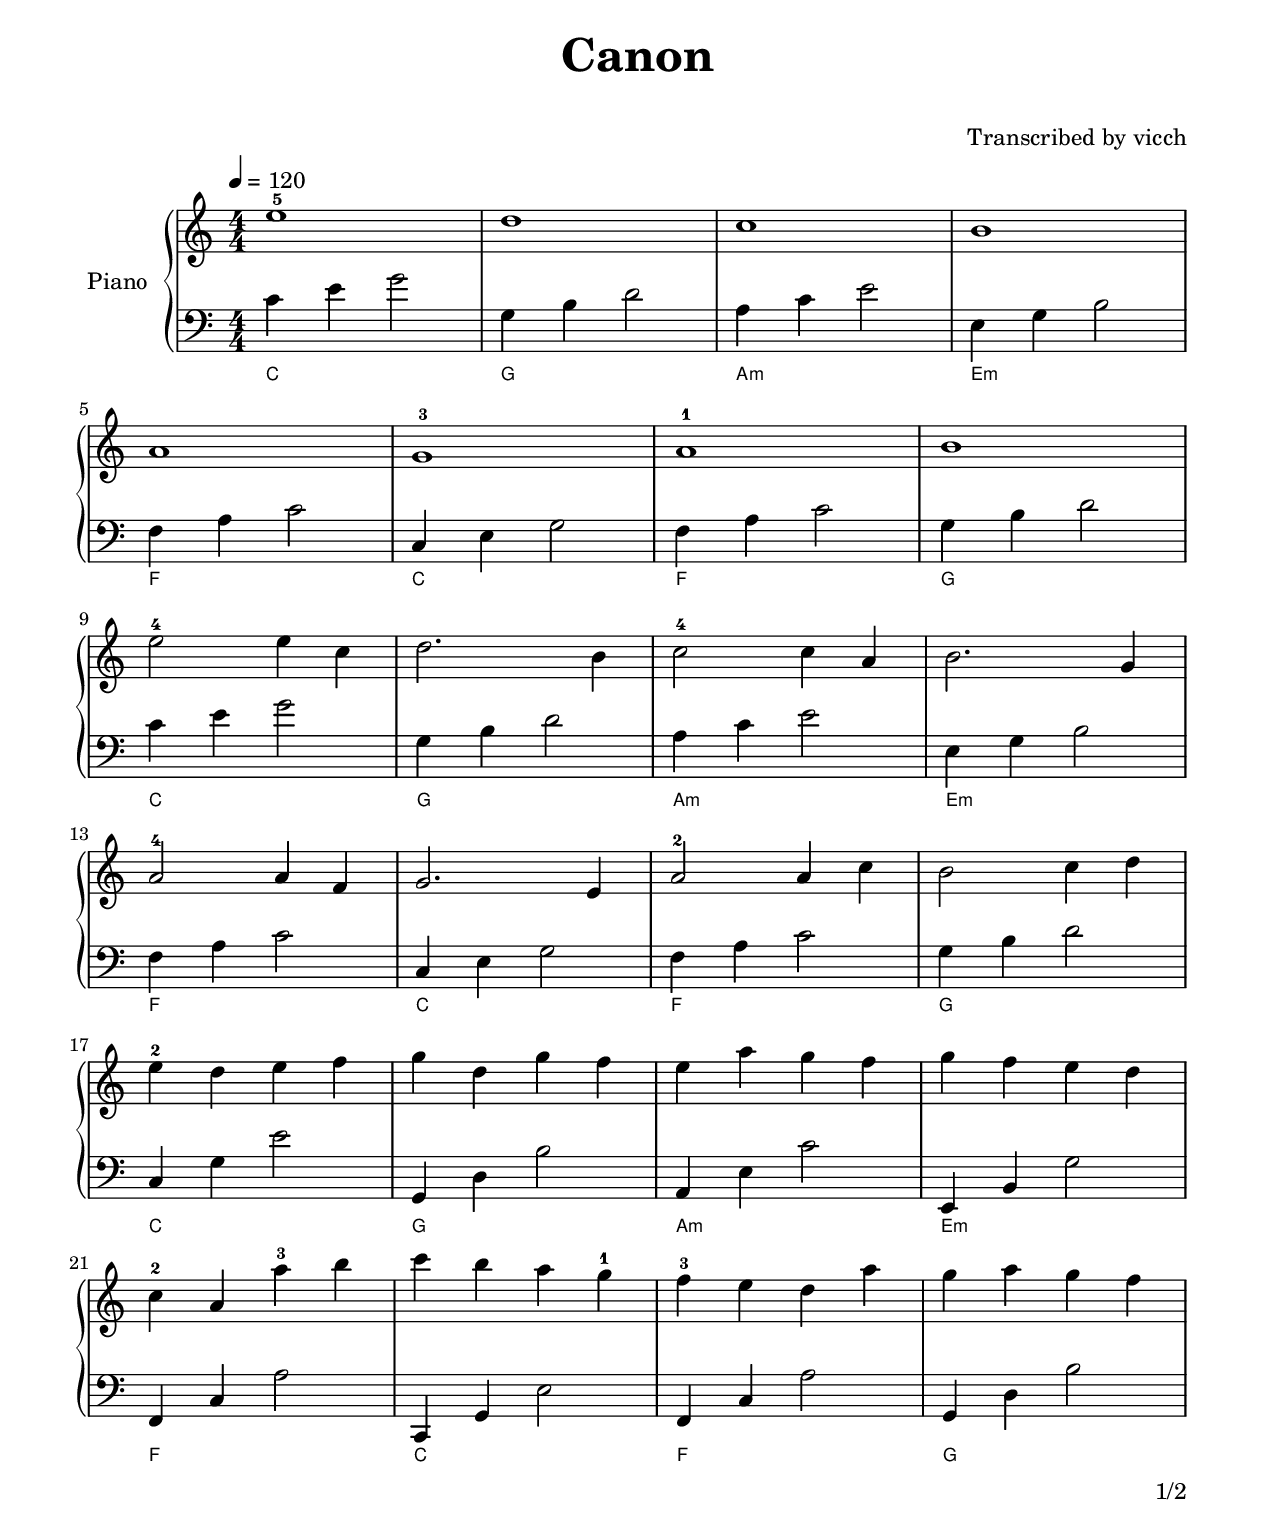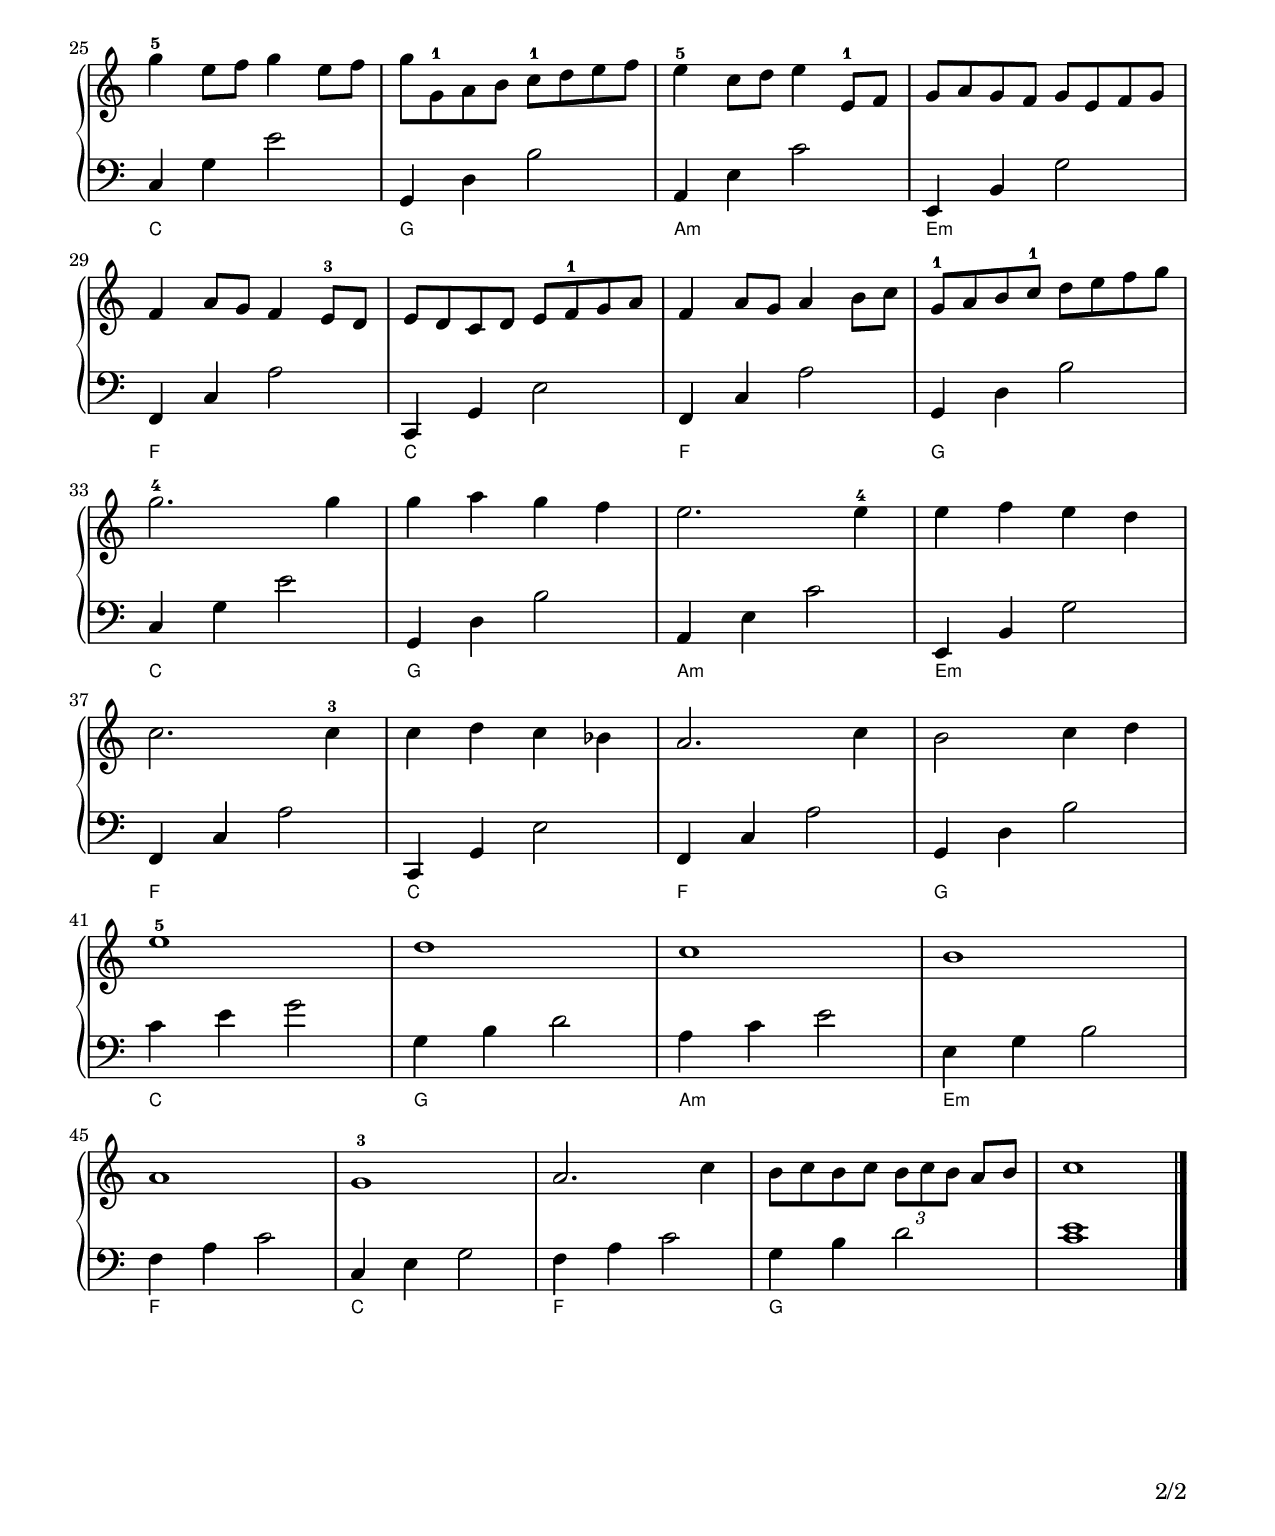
\version "2.24.3"

#(define title      "Canon")
#(define title-font "")
#(define sequence   "EveryonePiano 8499")
#(define total-page 2)

\include "../base.ly"

\markup \vspace #1.5

Ci   = { c4  e4  g2  }
Cii  = { c'4 e'4 g'2 }
Ciii = { c4  g4  e'2 }
Civ  = { c,4 g,4 e2  }
Emi  = { e4  g4  b2  }
Emii = { e,4 b,4 g2  }
Fi   = { f4  a4  c'2 }
Fii  = { f,4 c4  a2  }
Gi   = { g4  b4  d'2 }
Gii  = { g,4 d4  b2  }
Ami  = { a4  c'4 e'2 }
Amii = { a,4 e4  c'2 }

\score {
  \new PianoStaff \with {
    instrumentName = "Piano"
  } <<
    \new Staff {
      \tempo 4 = 120
      \clef treble
      \key c \major
      \time 4/4
       
      e''1^5 | d''1  | c''1  | b'1 | \break \noPageBreak
      a'1    | g'1^3 | a'1^1 | b'1 | \break \noPageBreak
      
      e''2^4 e''4 c''4 | d''2. b'4 | c''2^4 c''4 a'4  | b'2.      g'4  | \break \noPageBreak
      a'2^4  a'4  f'4  | g'2.  e'4 | a'2^2  a'4  c''4 | b'2  c''4 d''4 | \break \noPageBreak
      
      e''4^2 d''4 e''4   f''4 | g''4  d''4 g''4 f''4   | e''4   a''4 g''4 f''4 | g''4 f''4 e''4 d''4 | \break \noPageBreak
      c''4^2 a'4  a''4^3 b''4 | c'''4 b''4 a''4 g''4^1 | f''4^3 e''4 d''4 a''4 | g''4 a''4 g''4 f''4 | \break
      
      g''4^5 e''8 f''8 g''4 e''8  f''8 | g''8  g'8^1 a'8 b'8    c''8^1 d''8  e''8 f''8 |
      e''4^5 c''8 d''8 e''4 e'8^1 f'8  | g'8   a'8   g'8 f'8    g'8    e'8   f'8  g'8  | \break
      f'4    a'8  g'8  f'4  e'8^3 d'8  | e'8   d'8   c'8 d'8    e'8    f'8^1 g'8  a'8  |
      f'4    a'8  g'8  a'4  b'8   c''8 | g'8^1 a'8   b'8 c''8^1 d''8   e''8  f''8 g''8 | \break
      
      g''2.^4 g''4   | g''4 a''4 g''4 f''4 | e''2. e''4^4 | e''4 f''4 e''4 d''4 | \break
      c''2.   c''4^3 | c''4 d''4 c''4 bf'4 | a'2.  c''4   | b'2       c''4 d''4 | \break
      
      e''1^5 | d''1 | c''1 | b'1 | \break

      a'1 | g'1^3 | a'2. c''4 | b'8 c''8 b'8 c''8 \tuplet 3/2 { b'8 c''8 b'8 } a'8 b'8 | c''1 | \bar "|."
    }
    \new Staff {
      \clef bass
      \key c \major
      \time 4/4
      
      \Cii | \Gi | \Ami | \Emi |
      \Fi  | \Ci | \Fi  | \Gi  |
      
      \Cii | \Gi | \Ami | \Emi |
      \Fi  | \Ci | \Fi  | \Gi  |
      
      \Ciii | \Gii | \Amii | \Emii |
      \Fii  | \Civ | \Fii  | \Gii  |
      
      \Ciii | \Gii | \Amii | \Emii |
      \Fii  | \Civ | \Fii  | \Gii  |
      
      \Ciii | \Gii | \Amii | \Emii |
      \Fii  | \Civ | \Fii  | \Gii  |
      
      \Cii | \Gi | \Ami | \Emi |
      \Fi  | \Ci | \Fi  | \Gi  | <c' e'>1 |
    }
    \chords {
      c1 | g1 | a1:m | e1:m |
      f1 | c1 | f1   | g1   |
      
      c1 | g1 | a1:m | e1:m |
      f1 | c1 | f1   | g1   |
      
      c1 | g1 | a1:m | e1:m |
      f1 | c1 | f1   | g1   |
      
      c1 | g1 | a1:m | e1:m |
      f1 | c1 | f1   | g1   |
      
      c1 | g1 | a1:m | e1:m |
      f1 | c1 | f1   | g1   |
      
      c1 | g1 | a1:m | e1:m |
      f1 | c1 | f1   | g1   | r1 |
    }
  >>
  \layout {}
  \midi {}
}
